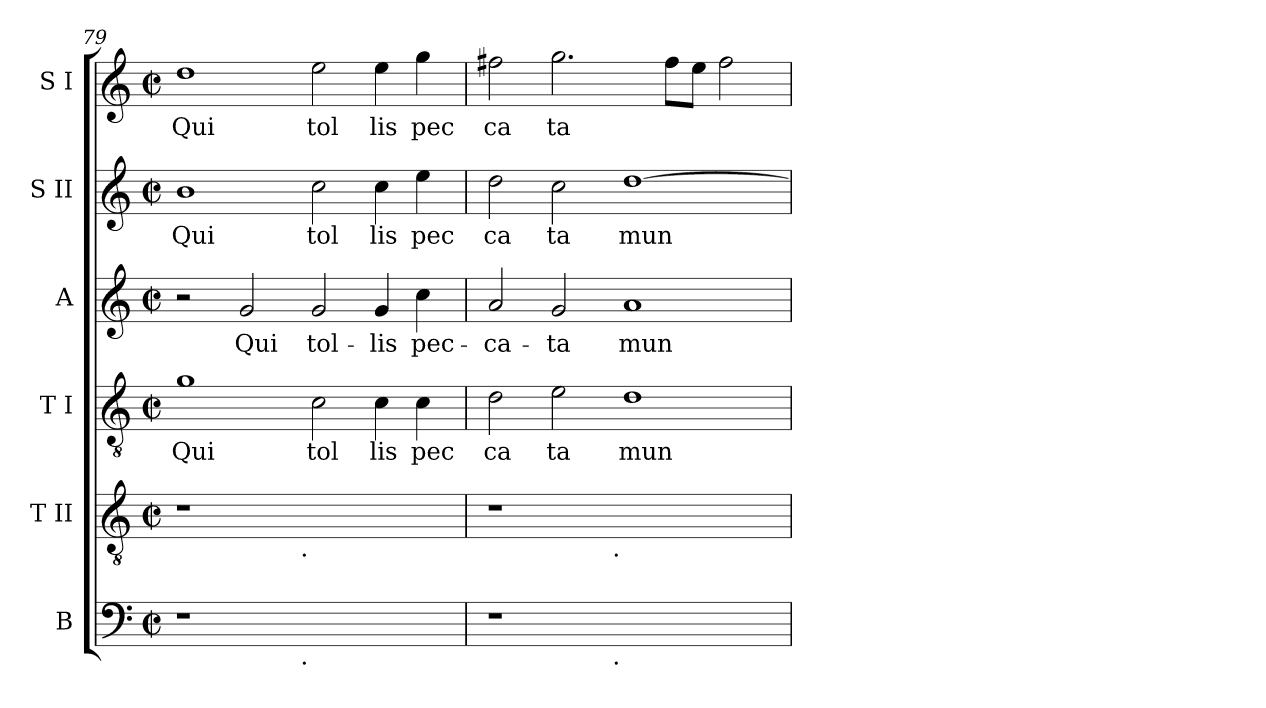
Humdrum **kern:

**kern	**kern	**kern	**text	**kern	**text	**kern	**text	**kern	**text
*part6	*part5	*part4	*part4	*part3	*part3	*part2	*part2	*part1	*part1
*staff6	*staff5	*staff4	*staff4	*staff3	*staff3	*staff2	*staff2	*staff1	*staff1
*I"B	*I"T II	*I"T I	*	*I"A	*	*I"S II	*	*I"S I	*
*I'B	*I'T II	*I'T I	*	*I'A	*	*I'S II	*	*I'S I	*
!!LO:PB:g=z
*clefF4	*clefGv2	*clefGv2	*	*clefG2	*	*clefG2	*	*clefG2	*
*k[]	*k[]	*k[]	*	*k[]	*	*k[]	*	*k[]	*
*C:	*C:	*C:	*	*C:	*	*C:	*	*C:	*
*M2/2	*M2/2	*M2/2	*	*M2/2	*	*M2/2	*	*M2/2	*
*met(c|)	*met(c|)	*met(c|)	*	*met(c|)	*	*met(c|)	*	*met(c|)	*
=79	=79	=79	=79	=79	=79	=79	=79	=79	=79
!	!	!	!LO:LY:b:cj	!	!	!	!LO:LY:b:cj	!	!LO:LY:b:cj
*^	*^	*	*	*	*	*	*	*	*
1r	2ryy	1r	2ryy	1g	Qui	2r	.	1b	Qui	1dd	Qui
!	!	!	!	!	!	!	!LO:LY:b:cj	!	!	!	!
.	4...ryy	.	4...ryy	.	.	2g/	Qui	.	.	.	.
!	!	!	!LO:TX:b:t=.	!	!	!	!	!	!	!	!
!	!LO:TX:b:t=.	!	!	!	!	!	!	!	!	!	!
.	1ryy	.	1ryy	.	.	.	.	.	.	.	.
!	!	!	!	!	!LO:LY:b:cj	!	!LO:LY:b:cj	!	!LO:LY:b:cj	!	!LO:LY:b:cj
1ryy	.	1ryy	.	2c\	tol	2g/	tol-	2cc\	tol	2ee\	tol
!	!	!	!	!	!LO:LY:b:cj	!	!LO:LY:b:cj	!	!LO:LY:b:cj	!	!LO:LY:b:cj
.	.	.	.	4c\	lis	4g/	-lis	4cc\	lis	4ee\	lis
!	!	!	!	!	!LO:LY:b:cj	!	!LO:LY:b:cj	!	!LO:LY:b:cj	!	!LO:LY:b:cj
.	.	.	.	4c\	pec	4cc\	pec-	4ee\	pec	4gg\	pec
.	32ryy	.	32ryy	.	.	.	.	.	.	.	.
=80	=80	=80	=80	=80	=80	=80	=80	=80	=80	=80	=80
!	!	!	!	!	!LO:LY:b:cj	!	!LO:LY:b:cj	!	!LO:LY:b:cj	!	!LO:LY:b:cj
1r	2ryy	1r	2ryy	2d\	ca	2a/	-ca-	2dd\	ca	2ff#X\	ca
!	!	!	!	!	!LO:LY:b:cj	!	!LO:LY:b:cj	!	!LO:LY:b:cj	!	!LO:LY:b:cj
.	4...ryy	.	4...ryy	2e\	ta	2g/	-ta	2cc\	ta	2.gg\	ta
!	!	!	!LO:TX:b:t=.	!	!	!	!	!	!	!	!
!	!LO:TX:b:t=.	!	!	!	!	!	!	!	!	!	!
.	1ryy	.	1ryy	.	.	.	.	.	.	.	.
!	!	!	!	!	!LO:LY:b:cj	!	!LO:LY:b:cj	!	!LO:LY:b:cj	!	!
1ryy	.	1ryy	.	1d	mun	1a	mun-	[>1dd	mun	.	.
!	!	!	!	!	!	!	!	!	!	!	!LO:LY:b:cj
.	.	.	.	.	.	.	.	.	.	8ff#\L	.
!	!	!	!	!	!	!	!	!	!	!	!LO:LY:b:cj
.	.	.	.	.	.	.	.	.	.	8ee\J	.
!	!	!	!	!	!	!	!	!	!	!	!LO:LY:b:cj
.	.	.	.	.	.	.	.	.	.	2ff#\	.
.	32ryy	.	32ryy	.	.	.	.	.	.	.	.
*v	*v	*	*	*	*	*	*	*	*	*	*
*	*v	*v	*	*	*	*	*	*	*	*
=	=	=	=	=	=	=	=	=	=
*-	*-	*-	*-	*-	*-	*-	*-	*-	*-
